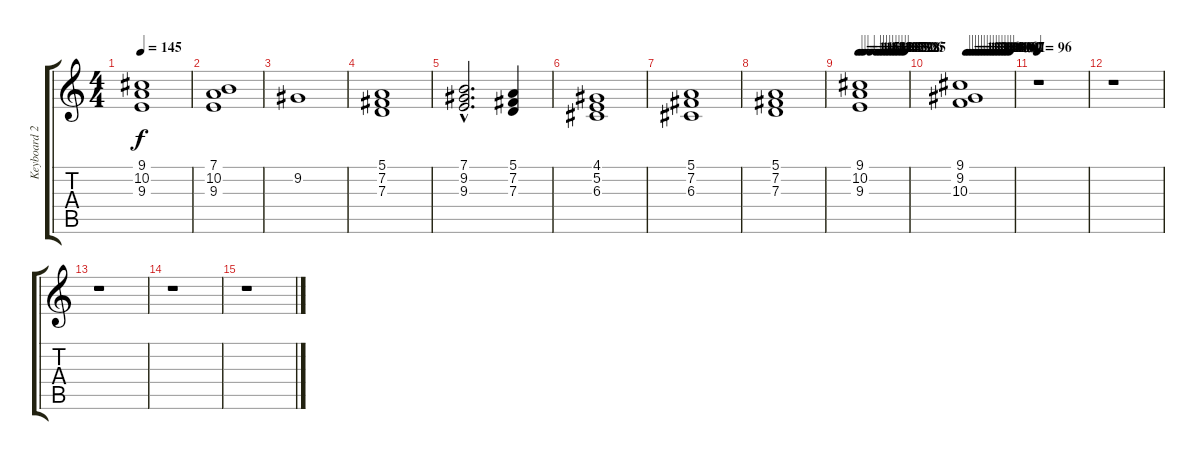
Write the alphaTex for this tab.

\track ("Keyboard 2." "Keyboard 2") {instrument choiraahs}
\staff {score tabs}
\tuning (E4 B3 G3 D3 A2 E2) {hide}
\ts (4 4)
\tempo 145
\clef g2
\ks c
(9.1 10.2 9.3).1{dy f} |
(7.1 10.2 9.3).1 |
9.2.1 |
(5.1 7.2 7.3).1 |
(7.1{hac} 9.2{hac} 9.3{hac}).2{d} (5.1 7.2 7.3).4 |
(4.1 5.2 6.3).1 |
(5.1 7.2 6.3).1 |
(5.1 7.2 7.3).1 |
\tempo 145
\tempo (144 0.0625)
\tempo (143 0.125)
\tempo (142 0.25)
\tempo (140 0.375)
\tempo (138 0.4375)
\tempo (137 0.5)
\tempo (135 0.5625)
\tempo (133 0.625)
\tempo (132 0.6875)
\tempo (130 0.75)
\tempo (128 0.8125)
\tempo (126 0.875)
\tempo (125 0.9375)
(9.1 10.2 9.3).1 |
\tempo 123
\tempo (121 0.0625)
\tempo (120 0.125)
\tempo (118 0.1875)
\tempo (116 0.25)
\tempo (114 0.3125)
\tempo (113 0.375)
\tempo (111 0.4375)
\tempo (109 0.5)
\tempo (108 0.5625)
\tempo (106 0.625)
\tempo (104 0.6875)
\tempo (102 0.75)
\tempo (101 0.8125)
\tempo (99 0.875)
\tempo (97 0.9375)
(9.1 9.2 10.3).1 |
\tempo 96
r.1 |
r.1 |
r.1 |
r.1 |
r.1
